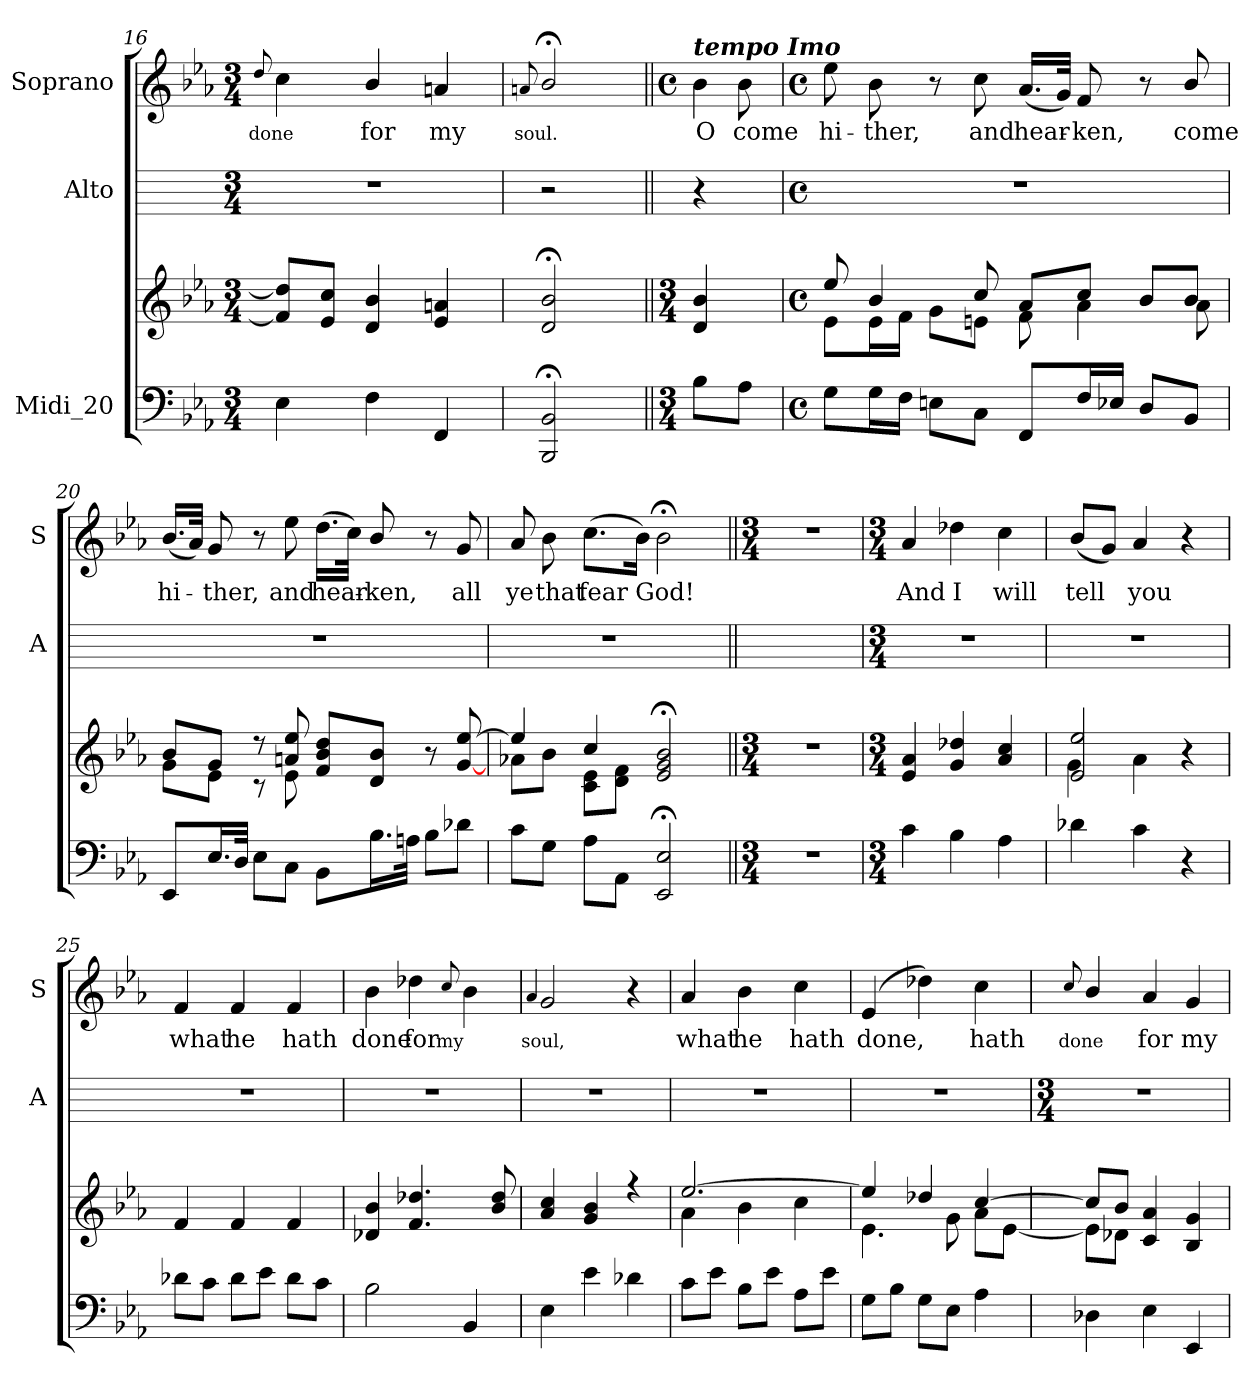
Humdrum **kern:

**kern	**kern	**kern	**kern	**text
*part3	*part3	*part2	*part1	*part1
*staff4	*staff3	*staff2	*staff1	*staff1
*I"Midi_20	*	*I"Alto	*I"Soprano	*
*	*	*I'A	*I'S	*
*clefF4	*clefG2	*	*clefG2	*
*k[b-e-a-]	*k[b-e-a-]	*	*k[b-e-a-]	*
*E-:	*E-:	*	*E-:	*
*M3/4	*M3/4	*M3/4	*M3/4	*
=16	=16	=16	=16	=16
!	!	!	!	!LO:LY:b
.	.	.	8qqdd/	done
4E-	8f] 8dd]L	2.r	4cc	.
.	8e- 8ccJ	.	.	.
!	!	!	!	!LO:LY:b
4F	4d 4b-	.	4b-/	for
!	!	!	!	!LO:LY:b
4FF	4e- 4an	.	4an	my
=17	=17	=17	=17	=17
!	!	!	!	!LO:LY:b
.	.	.	8qqan	soul.
2BBB-;< 2BB-;<	2d;< 2b-;<	2r	2b-;</	.
=18||	=18||	=18||	=18||	=18||
*M3/4	*M3/4	*	*M4/4	*
*	*	*	*met(c)	*
!	!	!	!LO:TX:a:Bi:t=tempo Imo	!
!	!	!	!	!LO:LY:b
8B-L	4d 4b-	4r	8b-J	O
!	!	!	!	!LO:LY:b
8A-J	.	.	8b-	come
!!LO:LB:g=z
=19	=19	=19	=19	=19
*M4/4	*M4/4	*M4/4	*M4/4	*
*met(c)	*met(c)	*met(c)	*met(c)	*
*	*^	*	*	*
!	!	!	!	!	!LO:LY:b
8GL	8ee-/	8e-\L	1r	8ee-	hi-
!	!	!	!	!	!LO:LY:b
16GL	4b-/	16e-\L	.	8b-	-ther,
16FJJ	.	16f\JJ	.	.	.
8EnL	.	8g\L	.	8r	.
!	!	!	!	!	!LO:LY:b
8CJ	8cc/	8en\J	.	8cc	and
!	!	!	!	!	!LO:LY:b
8FFL	8a-/L	8f\	.	(<16.a-LL	hear-
.	.	.	.	32gJJ)	.
!	!	!	!	!	!LO:LY:b
16FL	8cc/J	4a-\	.	8f	ken,
16E-XJJ	.	.	.	.	.
8DL	8b-/L	.	.	8r	.
!	!	!	!	!	!LO:LY:b
8BB-J	8b-/J	8a-\	.	8b-/	come
=20	=20	=20	=20	=20	=20
!	!	!	!	!	!LO:LY:b
8EE-L	8b-/L	8g\L	1r	(<16.b-LL	hi-
.	.	.	.	32a-JJ)	.
!	!	!	!	!	!LO:LY:b
16.E-L	8g/J	8e-\J	.	8g	ther,
32DJJ	.	.	.	.	.
8E-L	8r	8r	.	8r	.
!	!	!	!	!	!LO:LY:b
8CJ	8an/ 8ee-/	8e-\	.	8ee-	and
!	!	!	!	!	!LO:LY:b
8BB-L	8f/ 8b-/ 8dd/L	2ryy	.	(>16.ddLL	hear-
.	.	.	.	32ccJJ)	.
!	!	!	!	!	!LO:LY:b
16.B-L	8d/ 8b-/J	.	.	8b-/	ken,
32AnJJ	.	.	.	.	.
8B-L	8r	.	.	8r	.
!	!	!	!	!	!LO:LY:b
8d-XJ	[8g/ [8ee-/	.	.	8g	all
=21	=21	=21	=21	=21	=21
!	!	!	!	!	!LO:LY:b
8cL	4ee-/]	8a-X\L	1r	8a-	ye
!	!	!	!	!	!LO:LY:b
8GJ	.	8b-\J	.	8b-	that
!	!	!	!	!	!LO:LY:b
8A-L	4cc/	8c\ 8e-\L	.	(>8.ccL	fear
8AA-J	.	8d\ 8f\J	.	.	.
.	.	.	.	16b-J)	.
!	!	!	!	!	!LO:LY:b
2EE-;< 2E-;<	2e-/;< 2g/;< 2b-/;<	2ryy	.	2b-;<	God!
*	*v	*v	*	*	*
=22||	=22||	=22||	=22||	=22||
*M3/4	*M3/4	*	*M3/4	*
2.r	2.r	2.ryy	2.r	.
!!LO:LB:g=z
=23	=23	=23	=23	=23
*M3/4	*M3/4	*M3/4	*M3/4	*
*	*^	*	*	*
!	!	!LO:N:vis=1	!	!	!LO:LY:b
4c	4e-/ 4a-/	2.ryy	2.r	4a-	And
!	!	!	!	!	!LO:LY:b
4B-	4g/ 4dd-X/	.	.	4dd-X	I
!	!	!	!	!	!LO:LY:b
4A-	4a-/ 4cc/	.	.	4cc	will
=24	=24	=24	=24	=24	=24
!	!	!	!	!	!LO:LY:b
4d-X	2e-/ 2ee-/	4g\	2.r	(<8b-L	tell
.	.	.	.	8gJ)	.
!	!	!	!	!	!LO:LY:b
4c	.	4a-\	.	4a-	you
4r	4r	4ryy	.	4r	.
=25	=25	=25	=25	=25	=25
!	!	!LO:N:vis=1	!	!	!LO:LY:b
8d-XL	4f/	2.ryy	2.r	4f	what
8cJ	.	.	.	.	.
!	!	!	!	!	!LO:LY:b
8d-L	4f/	.	.	4f	he
8e-J	.	.	.	.	.
!	!	!	!	!	!LO:LY:b
8d-L	4f/	.	.	4f	hath
8cJ	.	.	.	.	.
=26	=26	=26	=26	=26	=26
!	!	!LO:N:vis=1	!	!	!LO:LY:b
2B-	4d-X/ 4b-/	2.ryy	2.r	4b-	done
!	!	!	!	!	!LO:LY:b
.	4.f/ 4.dd-X/	.	.	4dd-X	for
!	!	!	!	!	!LO:LY:b
.	.	.	.	8qqcc/L	my
4BB-	.	.	.	4b-	.
.	8b-/ 8dd-/	.	.	.	.
=27	=27	=27	=27	=27	=27
!	!	!	!	!	!LO:LY:b
.	.	.	.	4qqa-	soul,
!	!	!LO:N:vis=1	!	!	!
4E-	4a-/ 4cc/	2.ryy	2.r	2g	.
4e-	4g/ 4b-/	.	.	.	.
4d-X	4r	.	.	4r	.
=28	=28	=28	=28	=28	=28
!	!	!	!	!	!LO:LY:b
8cL	[2.ee-/	4a-\	2.r	4a-	what
8e-J	.	.	.	.	.
!	!	!	!	!	!LO:LY:b
8B-L	.	4b-\	.	4b-	he
8e-J	.	.	.	.	.
!	!	!	!	!	!LO:LY:b
8A-L	.	4cc\	.	4cc	hath
8e-J	.	.	.	.	.
=29	=29	=29	=29	=29	=29
!	!	!	!	!	!LO:LY:b
8GL	4ee-/]	4.e-\	2.r	(4e-	done,
8B-J	.	.	.	.	.
8GL	4dd-X/	.	.	4dd-X)	.
8E-J	.	8g\	.	.	.
!	!	!	!	!	!LO:LY:b
4A-	[4cc/	8a-\L	.	4cc	hath
.	.	[8e-\J	.	.	.
!!LO:LB:g=z
=30	=30	=30	=30	=30	=30
*	*	*	*M3/4	*	*
!	!	!	!	!	!LO:LY:b
.	.	.	.	8qqcc/L	done
4D-X	8cc/L]	8e-\L]	2.r	4b-/	.
.	8b-/J	8d-X\J	.	.	.
!	!	!	!	!	!LO:LY:b
4E-	4c/ 4a-/	4ryy	.	4a-	for
!	!	!	!	!	!LO:LY:b
4EE-	4B-/ 4g/	4ryy	.	4g	my
*	*v	*v	*	*	*
=	=	=	=	=
*-	*-	*-	*-	*-
